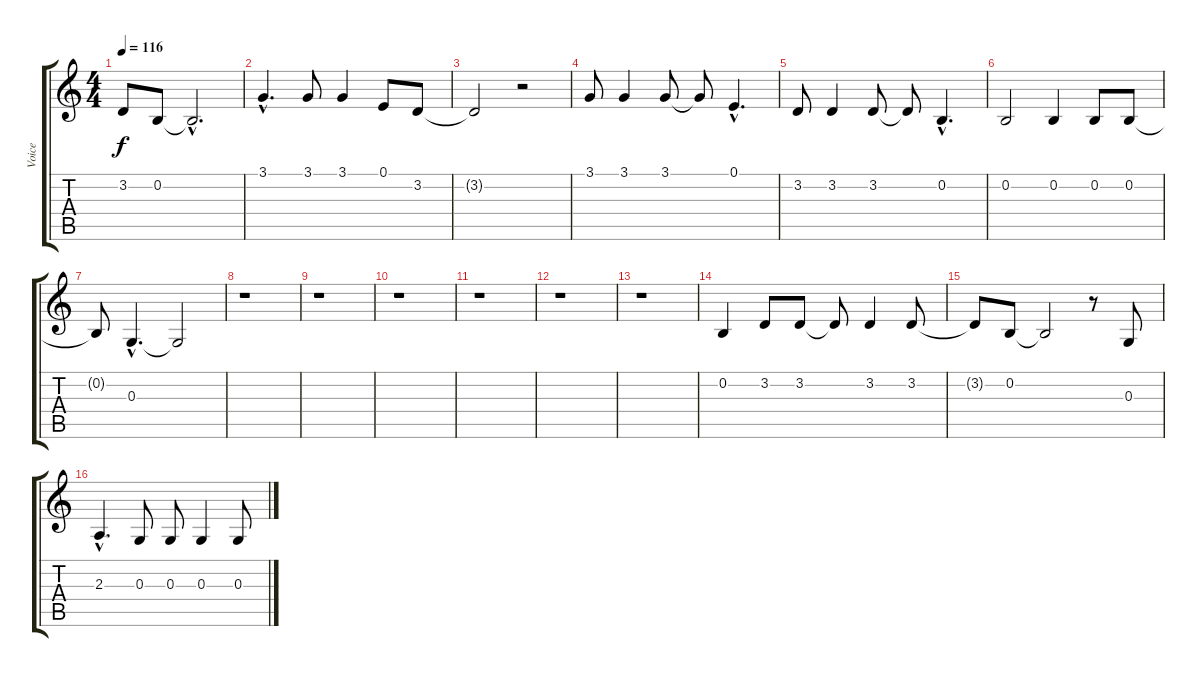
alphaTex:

\track ("Voice" "Voice") {instrument synthvoice}
\staff {score tabs}
\tuning (E4 B3 G3 D3 A2 E2) {hide}
\ts (4 4)
\tempo 116
\clef g2
\ks c
3.2{t}.8{dy f} 0.2.8 0.2{hac t}.2{d} |
3.1{hac}.4{d} 3.1.8 3.1.4 0.1.8 3.2.8 |
3.2{t}.2 r.2 |
3.1.8 3.1.4 3.1.8 3.1{t}.8 0.1{hac}.4{d} |
3.2.8 3.2.4 3.2.8 3.2{t}.8 0.2{hac}.4{d} |
0.2.2 0.2.4 0.2.8 0.2.8 |
0.2{t}.8 0.3{hac}.4{d} 0.3{t}.2 |
r.1 |
r.1 |
r.1 |
r.1 |
r.1 |
r.1 |
0.2.4 3.2.8 3.2.8 3.2{t}.8 3.2.4 3.2.8 |
3.2{t}.8 0.2.8 0.2{t}.2 r.8 0.3.8 |
2.3{hac}.4{d} 0.3.8 0.3.8 0.3.4 0.3.8
